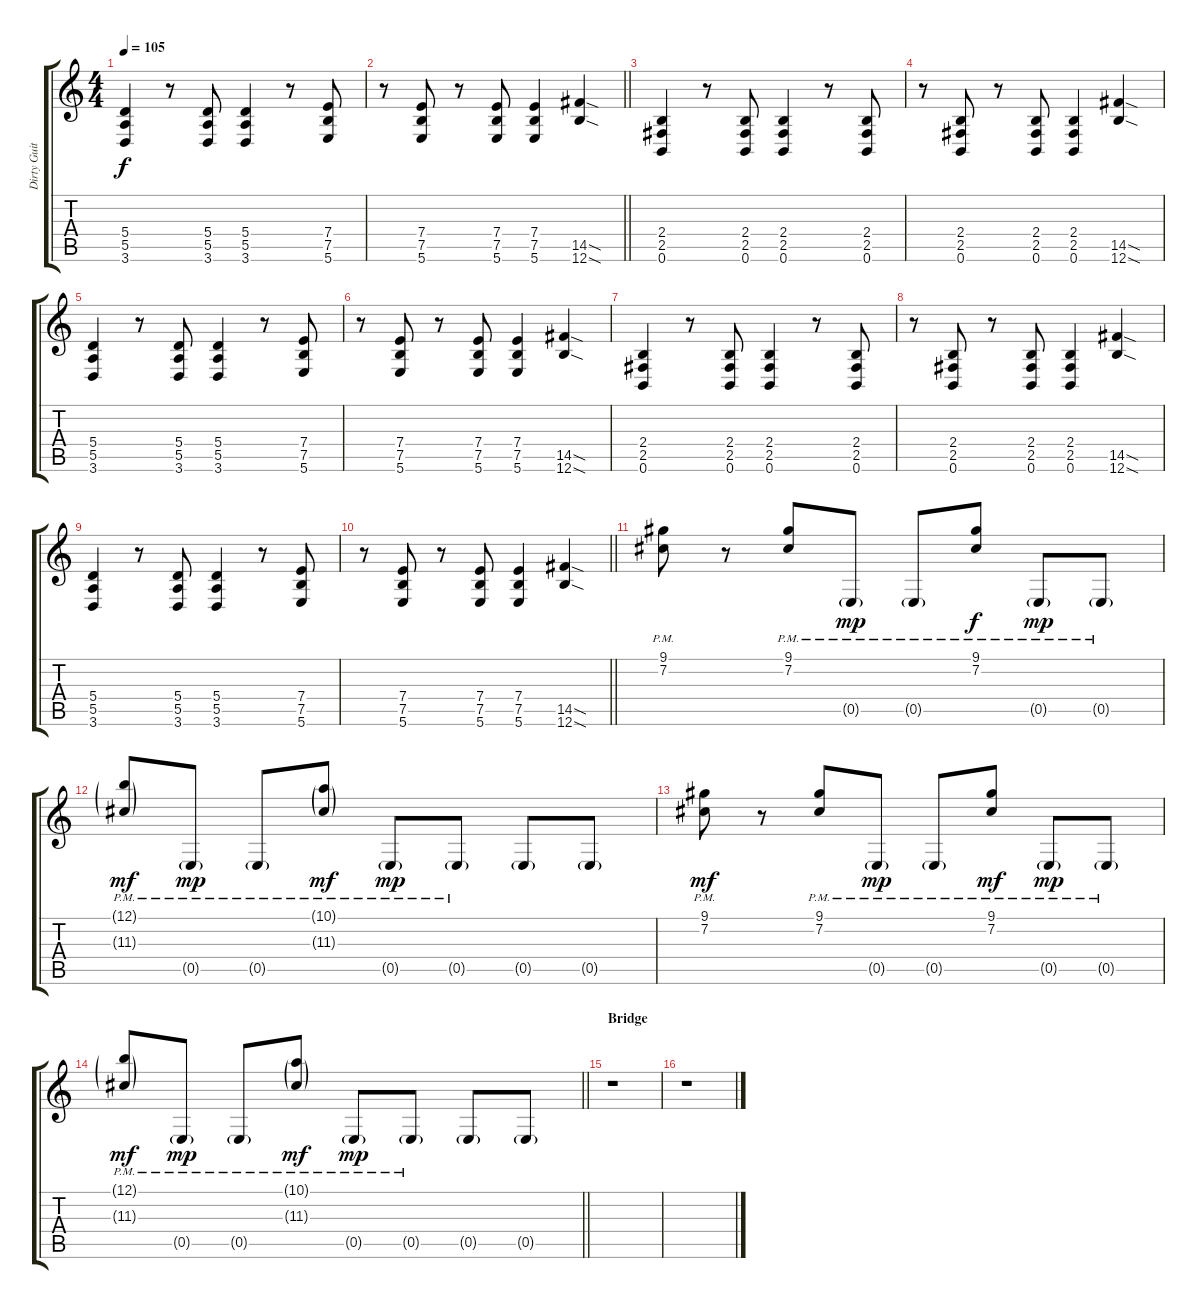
\track ("Dirty Guitar" "Dirty Guit") {instrument distortionguitar}
\staff {score tabs}
\tuning (B3 Gb3 D3 A2 E2 B1) {hide}
\ts (4 4)
\tempo 105
\clef g2
\ks c
(5.4 5.5 3.6).4{dy f} r.8 (5.4 5.5 3.6).8 (5.4 5.5 3.6).4 r.8 (7.4 7.5 5.6).8 |
\barLineRight lightlight
r.8 (7.4 7.5 5.6).8 r.8 (7.4 7.5 5.6).8 (7.4 7.5 5.6).4 (14.5{sod} 12.6{sod}).4 |
(2.4 2.5 0.6).4 r.8 (2.4 2.5 0.6).8 (2.4 2.5 0.6).4 r.8 (2.4 2.5 0.6).8 |
r.8 (2.4 2.5 0.6).8 r.8 (2.4 2.5 0.6).8 (2.4 2.5 0.6).4 (14.5{sod} 12.6{sod}).4 |
(5.4 5.5 3.6).4 r.8 (5.4 5.5 3.6).8 (5.4 5.5 3.6).4 r.8 (7.4 7.5 5.6).8 |
r.8 (7.4 7.5 5.6).8 r.8 (7.4 7.5 5.6).8 (7.4 7.5 5.6).4 (14.5{sod} 12.6{sod}).4 |
(2.4 2.5 0.6).4 r.8 (2.4 2.5 0.6).8 (2.4 2.5 0.6).4 r.8 (2.4 2.5 0.6).8 |
r.8 (2.4 2.5 0.6).8 r.8 (2.4 2.5 0.6).8 (2.4 2.5 0.6).4 (14.5{sod} 12.6{sod}).4 |
(5.4 5.5 3.6).4 r.8 (5.4 5.5 3.6).8 (5.4 5.5 3.6).4 r.8 (7.4 7.5 5.6).8 |
\barLineRight lightlight
r.8 (7.4 7.5 5.6).8 r.8 (7.4 7.5 5.6).8 (7.4 7.5 5.6).4 (14.5{sod} 12.6{sod}).4 |
(9.1{pm} 7.2{pm}).8{volume 8 instrument electricguitarmuted} r.8 (9.1{pm} 7.2{pm}).8 0.5{g pm}.8{dy mp} 0.5{g pm}.8 (9.1{pm} 7.2{pm}).8{dy f} 0.5{g pm}.8{dy mp} 0.5{g pm}.8 |
(12.1{g pm} 11.3{g pm}).8{dy mf} 0.5{g pm}.8{dy mp} 0.5{g pm}.8 (10.1{g pm} 11.3{g}).8{dy mf} 0.5{g pm}.8{dy mp} 0.5{g pm}.8 0.5{g}.8 0.5{g}.8 |
(9.1{pm} 7.2{pm}).8{dy mf} r.8 (9.1{pm} 7.2{pm}).8 0.5{g pm}.8{dy mp} 0.5{g pm}.8 (9.1{pm} 7.2{pm}).8{dy mf} 0.5{g pm}.8{dy mp} 0.5{g pm}.8 |
\barLineRight lightlight
(12.1{g pm} 11.3{g pm}).8{dy mf} 0.5{g pm}.8{dy mp} 0.5{g pm}.8 (10.1{g pm} 11.3{g}).8{dy mf} 0.5{g pm}.8{dy mp} 0.5{g pm}.8 0.5{g}.8 0.5{g}.8 |
\section ("" "Bridge")
r.1 |
r.1
